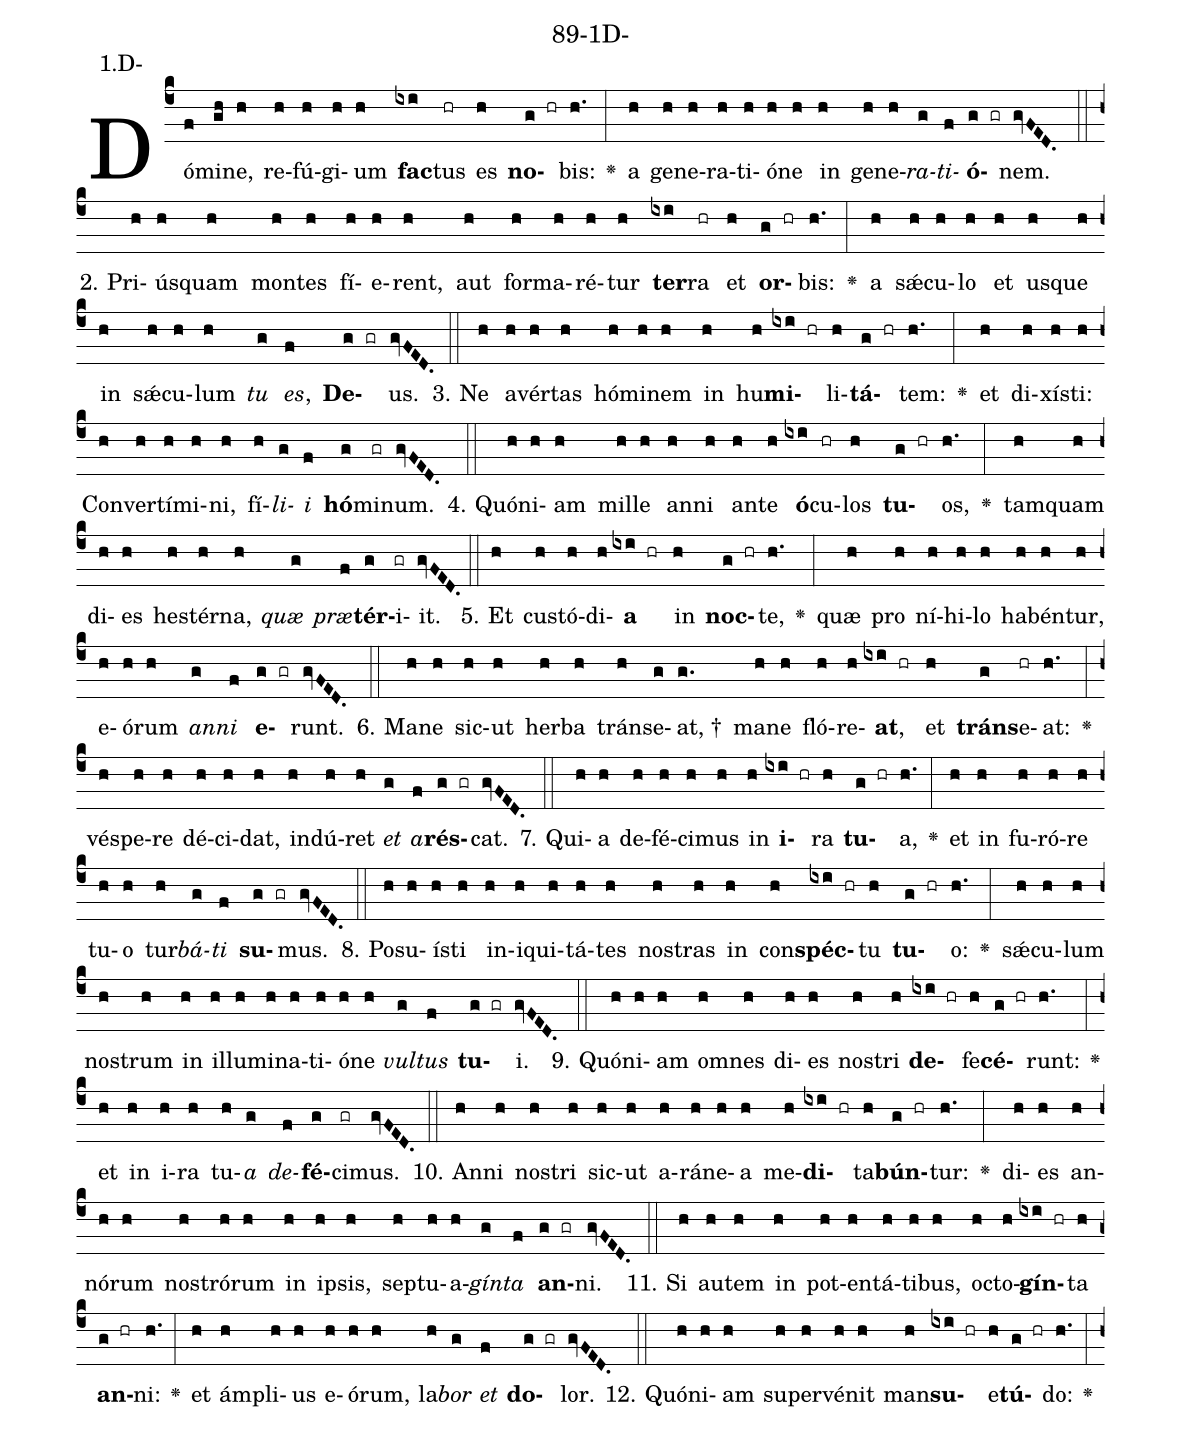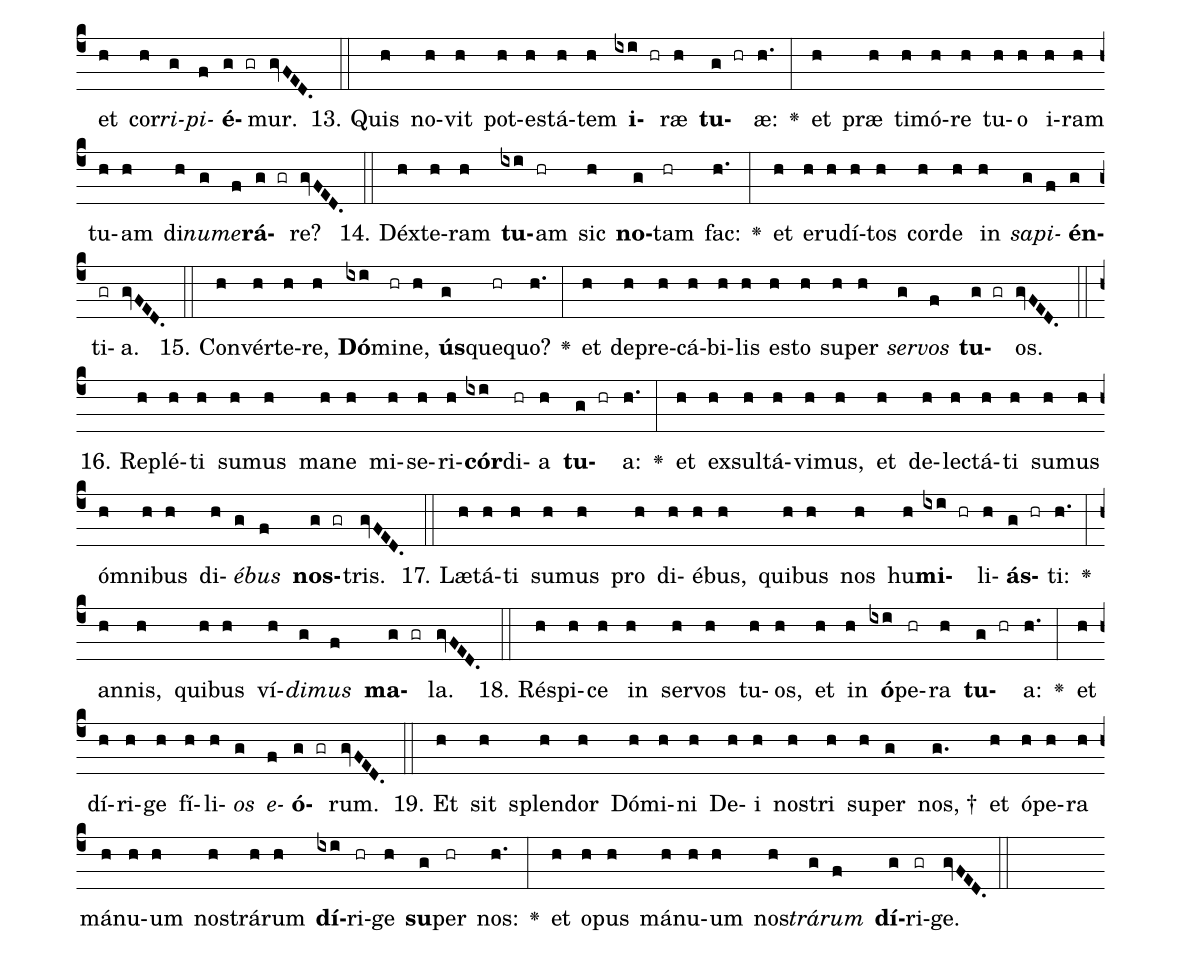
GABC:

name: 89-1D-;
annotation: 1.D-;
%%
(c4)Dó(f)mi(gh)ne,(h) re(h)fú(h)gi(h)um(h) <b>fac</b>(ixi)tus(hr) es(h) <b>no</b>(g hr)bis:(h.) <v>\greheightstar</v>(:) a(h) ge(h)ne(h)ra(h)ti(h)ó(h)ne(h) in(h) ge(h)ne(h)<i>ra</i>(g)<i>ti</i>(f)<b>ó</b>(g gr)nem.(gvFED.) (::)
2. Pri(h)ús(h)quam(h) mon(h)tes(h) fí(h)e(h)rent,(h) aut(h) for(h)ma(h)ré(h)tur(h) <b>ter</b>(ixi)ra(hr) et(h) <b>or</b>(g hr)bis:(h.) <v>\greheightstar</v>(:) a(h) sǽ(h)cu(h)lo(h) et(h) us(h)que(h) in(h) sǽ(h)cu(h)lum(h) <i>tu</i>(g) <i>es</i>,(f) <b>De</b>(g gr)us.(gvFED.) (::)
3. Ne(h) a(h)vér(h)tas(h) hó(h)mi(h)nem(h) in(h) hu(h)<b>mi</b>(ixi hr)li(h)<b>tá</b>(g hr)tem:(h.) <v>\greheightstar</v>(:) et(h) di(h)xís(h)ti:(h) Con(h)ver(h)tí(h)mi(h)ni,(h) fí(h)<i>li</i>(g)<i>i</i>(f) <b>hó</b>(g)mi(gr)num.(gvFED.) (::)
4. Quón(h)i(h)am(h) mil(h)le(h) an(h)ni(h) an(h)te(h) <b>ó</b>(ixi)cu(hr)los(h) <b>tu</b>(g hr)os,(h.) <v>\greheightstar</v>(:) tam(h)quam(h) di(h)es(h) hes(h)tér(h)na,(h) <i>quæ</i>(g) <i>præ</i>(f)<b>tér</b>(g)i(gr)it.(gvFED.) (::)
5. Et(h) cus(h)tó(h)di(h)<b>a</b>(ixi hr) in(h) <b>noc</b>(g hr)te,(h.) <v>\greheightstar</v>(:) quæ(h) pro(h) ní(h)hi(h)lo(h) ha(h)bén(h)tur,(h) e(h)ó(h)rum(h) <i>an</i>(g)<i>ni</i>(f) <b>e</b>(g gr)runt.(gvFED.) (::)
6. Ma(h)ne(h) sic(h)ut(h) her(h)ba(h) tráns(h)e(g)at, †(g.) ma(h)ne(h) fló(h)re(h)<b>at</b>,(ixi hr) et(h) <b>tráns</b>(g)e(hr)at:(h.) <v>\greheightstar</v>(:) vés(h)pe(h)re(h) dé(h)ci(h)dat,(h) in(h)dú(h)ret(h) <i>et</i>(g) <i>a</i>(f)<b>rés</b>(g gr)cat.(gvFED.) (::)
7. Qui(h)a(h) de(h)fé(h)ci(h)mus(h) in(h) <b>i</b>(ixi hr)ra(h) <b>tu</b>(g hr)a,(h.) <v>\greheightstar</v>(:) et(h) in(h) fu(h)ró(h)re(h) tu(h)o(h) tur(h)<i>bá</i>(g)<i>ti</i>(f) <b>su</b>(g gr)mus.(gvFED.) (::)
8. Po(h)su(h)ís(h)ti(h) in(h)i(h)qui(h)tá(h)tes(h) nos(h)tras(h) in(h) con(h)<b>spéc</b>(ixi hr)tu(h) <b>tu</b>(g hr)o:(h.) <v>\greheightstar</v>(:) sǽ(h)cu(h)lum(h) nos(h)trum(h) in(h) il(h)lu(h)mi(h)na(h)ti(h)ó(h)ne(h) <i>vul</i>(g)<i>tus</i>(f) <b>tu</b>(g gr)i.(gvFED.) (::)
9. Quón(h)i(h)am(h) om(h)nes(h) di(h)es(h) nos(h)tri(h) <b>de</b>(ixi hr)fe(h)<b>cé</b>(g hr)runt:(h.) <v>\greheightstar</v>(:) et(h) in(h) i(h)ra(h) tu(h)<i>a</i>(g) <i>de</i>(f)<b>fé</b>(g)ci(gr)mus.(gvFED.) (::)
10. An(h)ni(h) nos(h)tri(h) sic(h)ut(h) a(h)rá(h)ne(h)a(h) me(h)<b>di</b>(ixi hr)ta(h)<b>bún</b>(g hr)tur:(h.) <v>\greheightstar</v>(:) di(h)es(h) an(h)nó(h)rum(h) nos(h)tró(h)rum(h) in(h) ip(h)sis,(h) sep(h)tu(h)a(h)<i>gín</i>(g)<i>ta</i>(f) <b>an</b>(g gr)ni.(gvFED.) (::)
11. Si(h) au(h)tem(h) in(h) pot(h)en(h)tá(h)ti(h)bus,(h) oc(h)to(h)<b>gín</b>(ixi hr)ta(h) <b>an</b>(g hr)ni:(h.) <v>\greheightstar</v>(:) et(h) ám(h)pli(h)us(h) e(h)ó(h)rum,(h) la(h)<i>bor</i>(g) <i>et</i>(f) <b>do</b>(g gr)lor.(gvFED.) (::)
12. Quón(h)i(h)am(h) su(h)per(h)vé(h)nit(h) man(h)<b>su</b>(ixi hr)e(h)<b>tú</b>(g hr)do:(h.) <v>\greheightstar</v>(:) et(h) cor(h)<i>ri</i>(g)<i>pi</i>(f)<b>é</b>(g gr)mur.(gvFED.) (::)
13. Quis(h) no(h)vit(h) pot(h)es(h)tá(h)tem(h) <b>i</b>(ixi hr)ræ(h) <b>tu</b>(g hr)æ:(h.) <v>\greheightstar</v>(:) et(h) præ(h) ti(h)mó(h)re(h) tu(h)o(h) i(h)ram(h) tu(h)am(h) di(h)<i>nu</i>(g)<i>me</i>(f)<b>rá</b>(g gr)re?(gvFED.) (::)
14. Déx(h)te(h)ram(h) <b>tu</b>(ixi)am(hr) sic(h) <b>no</b>(g)tam(hr) fac:(h.) <v>\greheightstar</v>(:) et(h) e(h)ru(h)dí(h)tos(h) cor(h)de(h) in(h) <i>sa</i>(g)<i>pi</i>(f)<b>én</b>(g)ti(gr)a.(gvFED.) (::)
15. Con(h)vér(h)te(h)re,(h) <b>Dó</b>(ixi)mi(hr)ne,(h) <b>ús</b>(g)que(hr)quo?(h.) <v>\greheightstar</v>(:) et(h) de(h)pre(h)cá(h)bi(h)lis(h) es(h)to(h) su(h)per(h) <i>ser</i>(g)<i>vos</i>(f) <b>tu</b>(g gr)os.(gvFED.) (::)
16. Re(h)plé(h)ti(h) su(h)mus(h) ma(h)ne(h) mi(h)se(h)ri(h)<b>cór</b>(ixi)di(hr)a(h) <b>tu</b>(g hr)a:(h.) <v>\greheightstar</v>(:) et(h) ex(h)sul(h)tá(h)vi(h)mus,(h) et(h) de(h)lec(h)tá(h)ti(h) su(h)mus(h) óm(h)ni(h)bus(h) di(h)<i>é</i>(g)<i>bus</i>(f) <b>nos</b>(g gr)tris.(gvFED.) (::)
17. Læ(h)tá(h)ti(h) su(h)mus(h) pro(h) di(h)é(h)bus,(h) qui(h)bus(h) nos(h) hu(h)<b>mi</b>(ixi hr)li(h)<b>ás</b>(g hr)ti:(h.) <v>\greheightstar</v>(:) an(h)nis,(h) qui(h)bus(h) ví(h)<i>di</i>(g)<i>mus</i>(f) <b>ma</b>(g gr)la.(gvFED.) (::)
18. Ré(h)spi(h)ce(h) in(h) ser(h)vos(h) tu(h)os,(h) et(h) in(h) <b>ó</b>(ixi)pe(hr)ra(h) <b>tu</b>(g hr)a:(h.) <v>\greheightstar</v>(:) et(h) dí(h)ri(h)ge(h) fí(h)li(h)<i>os</i>(g) <i>e</i>(f)<b>ó</b>(g gr)rum.(gvFED.) (::)
19. Et(h) sit(h) splen(h)dor(h) Dó(h)mi(h)ni(h) De(h)i(h) nos(h)tri(h) su(h)per(g) nos, †(g.) et(h) ó(h)pe(h)ra(h) má(h)nu(h)um(h) nos(h)trá(h)rum(h) <b>dí</b>(ixi)ri(hr)ge(h) <b>su</b>(g)per(hr) nos:(h.) <v>\greheightstar</v>(:) et(h) o(h)pus(h) má(h)nu(h)um(h) nos(h)<i>trá</i>(g)<i>rum</i>(f) <b>dí</b>(g)ri(gr)ge.(gvFED.) (::)
